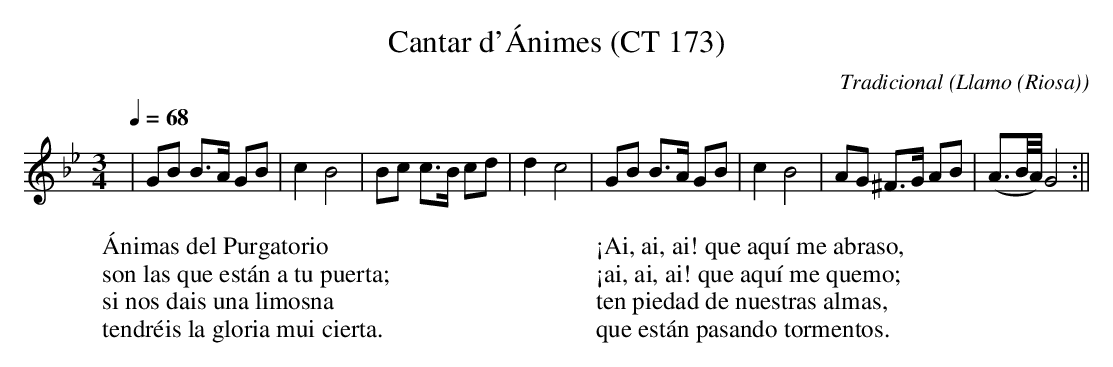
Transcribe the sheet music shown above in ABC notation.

X:1
T:Cantar d'Ánimes (CT 173)
C:Tradicional
O:Llamo (Riosa)
M:3/4
L:1/8
Q:1/4=68
K:Gm
|GB B>A GB|c2 B4|Bc c>B cd|d2 c4|GB B>A GB|c2 B4|AG ^F>G AB|(A3/2B/4A/4) G4 :||
W:Ánimas del Purgatorio
W:son las que están a tu puerta;
W:si nos dais una limosna
W:tendréis la gloria mui cierta.
W:
W:¡Ai, ai, ai! que aquí me abraso,
W:¡ai, ai, ai! que aquí me quemo;
W:ten piedad de nuestras almas,
W:que están pasando tormentos.
W:
